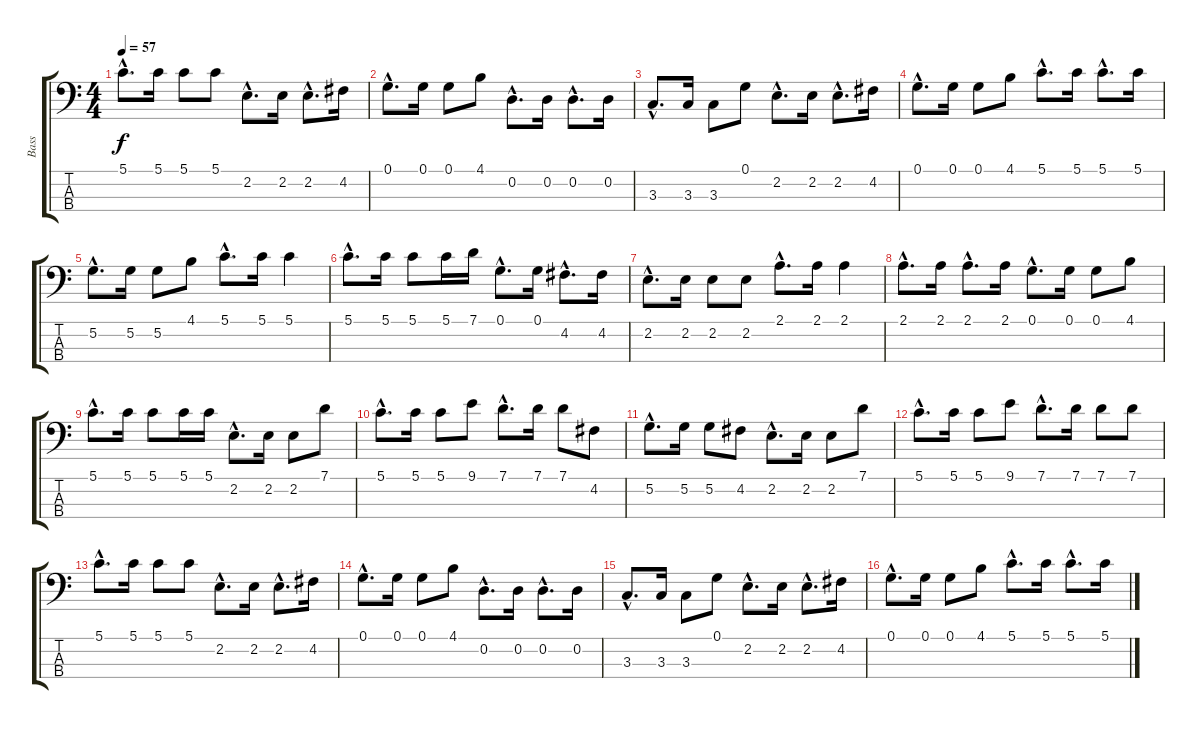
\track ("Bass" "Bass") {instrument electricbassfinger}
\staff {score tabs}
\tuning (G2 D2 A1 E1) {hide}
\ts (4 4)
\tempo 57
\clef f4
\ks c
5.1{hac}.8{d dy f} 5.1.16 5.1.8 5.1.8 2.2{hac}.8{d} 2.2.16 2.2{hac}.8{d} 4.2.16 |
0.1{hac}.8{d} 0.1.16 0.1.8 4.1.8 0.2{hac}.8{d} 0.2.16 0.2{hac}.8{d} 0.2.16 |
3.3{hac}.8{d} 3.3.16 3.3.8 0.1.8 2.2{hac}.8{d} 2.2.16 2.2{hac}.8{d} 4.2.16 |
0.1{hac}.8{d} 0.1.16 0.1.8 4.1.8 5.1{hac}.8{d} 5.1.16 5.1{hac}.8{d} 5.1.16 |
5.2{hac}.8{d} 5.2.16 5.2.8 4.1.8 5.1{hac}.8{d} 5.1.16 5.1.4 |
5.1{hac}.8{d} 5.1.16 5.1.8 5.1.16 7.1.16 0.1{hac}.8{d} 0.1.16 4.2{hac}.8{d} 4.2.16 |
2.2{hac}.8{d} 2.2.16 2.2.8 2.2.8 2.1{hac}.8{d} 2.1.16 2.1.4 |
2.1{hac}.8{d} 2.1.16 2.1{hac}.8{d} 2.1.16 0.1{hac}.8{d} 0.1.16 0.1.8 4.1.8 |
5.1{hac}.8{d} 5.1.16 5.1.8 5.1.16 5.1.16 2.2{hac}.8{d} 2.2.16 2.2.8 7.1.8 |
5.1{hac}.8{d} 5.1.16 5.1.8 9.1.8 7.1{hac}.8{d} 7.1.16 7.1.8 4.2.8 |
5.2{hac}.8{d} 5.2.16 5.2.8 4.2.8 2.2{hac}.8{d} 2.2.16 2.2.8 7.1.8 |
5.1{hac}.8{d} 5.1.16 5.1.8 9.1.8 7.1{hac}.8{d} 7.1.16 7.1.8 7.1.8 |
5.1{hac}.8{d} 5.1.16 5.1.8 5.1.8 2.2{hac}.8{d} 2.2.16 2.2{hac}.8{d} 4.2.16 |
0.1{hac}.8{d} 0.1.16 0.1.8 4.1.8 0.2{hac}.8{d} 0.2.16 0.2{hac}.8{d} 0.2.16 |
3.3{hac}.8{d} 3.3.16 3.3.8 0.1.8 2.2{hac}.8{d} 2.2.16 2.2{hac}.8{d} 4.2.16 |
0.1{hac}.8{d} 0.1.16 0.1.8 4.1.8 5.1{hac}.8{d} 5.1.16 5.1{hac}.8{d} 5.1.16
